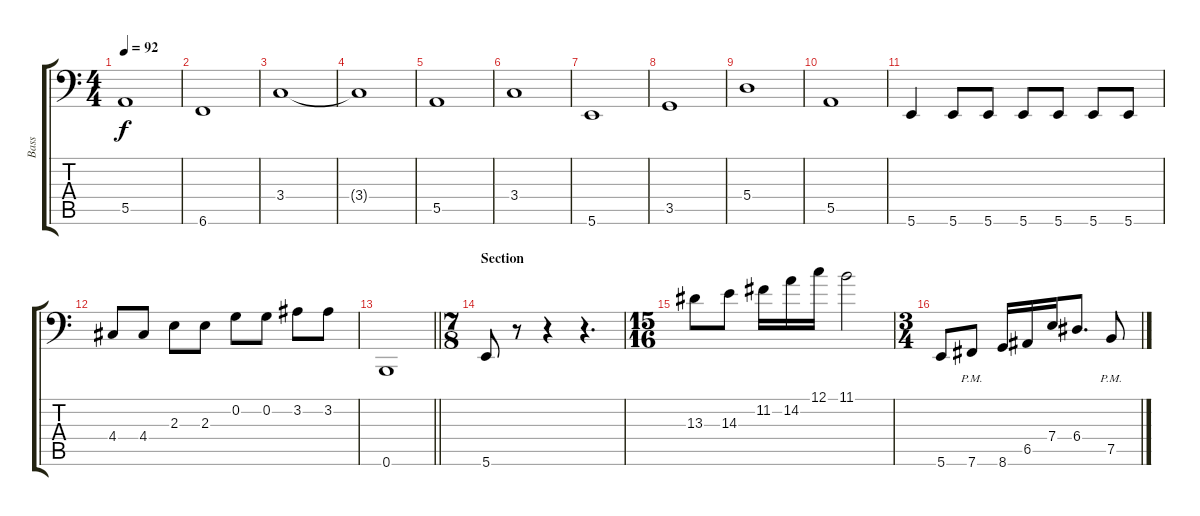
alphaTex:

\track ("Bass" "Bass") {instrument electricbassfinger}
\staff {score tabs}
\tuning (C3 G2 D2 A1 E1 B0) {hide}
\ts (4 4)
\tempo 92
\clef f4
\ks c
5.5.1{dy f} |
6.6.1 |
3.4.1 |
3.4{t}.1 |
5.5.1 |
3.4.1 |
5.6.1 |
3.5.1 |
5.4.1 |
5.5.1 |
5.6.4 5.6.8 5.6.8 5.6.8 5.6.8 5.6.8 5.6.8 |
4.4.8 4.4.8 2.3.8 2.3.8 0.2.8 0.2.8 3.2.8 3.2.8 |
\barLineRight lightlight
0.6.1 |
\ts (7 8)
\section ("" "Section")
5.6.8 r.8 r.4 r.4{d} |
\ts (15 16)
13.3.8 14.3.8 11.2.16 14.2.16 12.1.16 11.1.2 |
\ts (3 4)
5.6.8 7.6{pm}.8 8.6.16 6.5.16 7.4.16 6.4.8{d} 7.5{pm}.8
